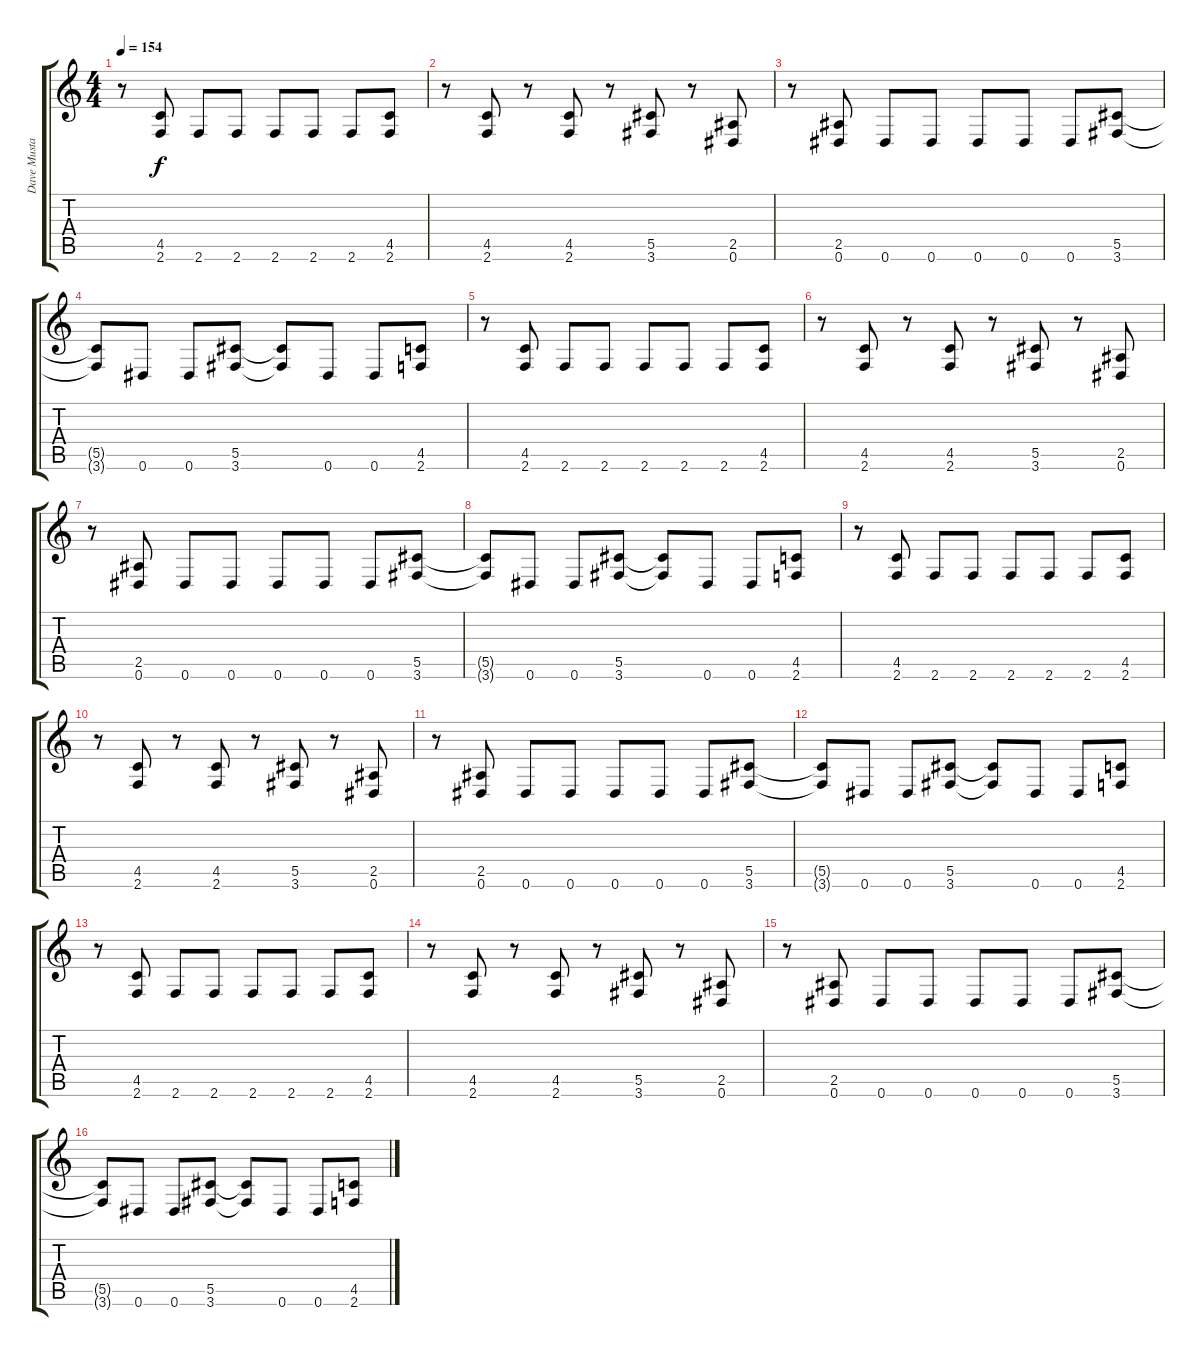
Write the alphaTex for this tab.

\track ("Dave Mustaine" "Dave Musta") {instrument distortionguitar}
\staff {score tabs}
\tuning (Eb4 Bb3 Gb3 Db3 Ab2 Eb2) {hide}
\ts (4 4)
\tempo 154
\clef g2
\ks c
r.8{dy f} (4.5 2.6).8 2.6.8 2.6.8 2.6.8 2.6.8 2.6.8 (4.5 2.6).8 |
r.8 (4.5 2.6).8 r.8 (4.5 2.6).8 r.8 (5.5 3.6).8 r.8 (2.5 0.6).8 |
r.8 (2.5 0.6).8 0.6.8 0.6.8 0.6.8 0.6.8 0.6.8 (5.5 3.6).8 |
(5.5{t} 3.6{t}).8 0.6.8 0.6.8 (5.5 3.6).8 (5.5{t} 3.6{t}).8 0.6.8 0.6.8 (4.5 2.6).8 |
r.8 (4.5 2.6).8 2.6.8 2.6.8 2.6.8 2.6.8 2.6.8 (4.5 2.6).8 |
r.8 (4.5 2.6).8 r.8 (4.5 2.6).8 r.8 (5.5 3.6).8 r.8 (2.5 0.6).8 |
r.8 (2.5 0.6).8 0.6.8 0.6.8 0.6.8 0.6.8 0.6.8 (5.5 3.6).8 |
(5.5{t} 3.6{t}).8 0.6.8 0.6.8 (5.5 3.6).8 (5.5{t} 3.6{t}).8 0.6.8 0.6.8 (4.5 2.6).8 |
r.8 (4.5 2.6).8 2.6.8 2.6.8 2.6.8 2.6.8 2.6.8 (4.5 2.6).8 |
r.8 (4.5 2.6).8 r.8 (4.5 2.6).8 r.8 (5.5 3.6).8 r.8 (2.5 0.6).8 |
r.8 (2.5 0.6).8 0.6.8 0.6.8 0.6.8 0.6.8 0.6.8 (5.5 3.6).8 |
(5.5{t} 3.6{t}).8 0.6.8 0.6.8 (5.5 3.6).8 (5.5{t} 3.6{t}).8 0.6.8 0.6.8 (4.5 2.6).8 |
r.8 (4.5 2.6).8 2.6.8 2.6.8 2.6.8 2.6.8 2.6.8 (4.5 2.6).8 |
r.8 (4.5 2.6).8 r.8 (4.5 2.6).8 r.8 (5.5 3.6).8 r.8 (2.5 0.6).8 |
r.8 (2.5 0.6).8 0.6.8 0.6.8 0.6.8 0.6.8 0.6.8 (5.5 3.6).8 |
(5.5{t} 3.6{t}).8 0.6.8 0.6.8 (5.5 3.6).8 (5.5{t} 3.6{t}).8 0.6.8 0.6.8 (4.5 2.6).8
